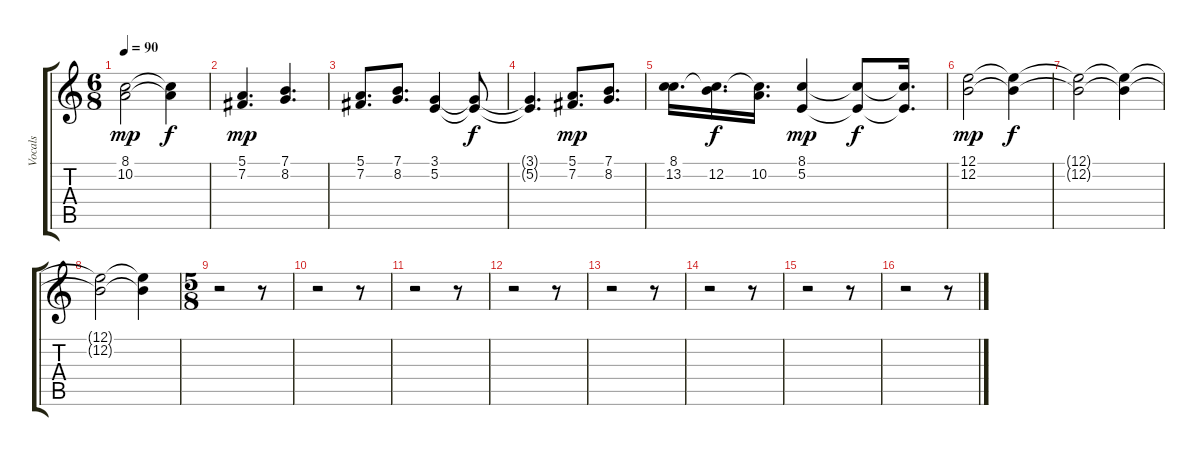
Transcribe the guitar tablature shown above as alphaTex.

\track ("Vocals" "Vocals") {instrument cello}
\staff {score tabs}
\tuning (E4 B3 G3 D3 A2 E2) {hide}
\ts (6 8)
\tempo 90
\clef g2
\ks c
(8.1 10.2).2{dy mp} (8.1{t} 10.2{t}).4{dy f} |
(5.1 7.2).4{d dy mp} (7.1 8.2).4{d} |
(5.1 7.2).8{d} (7.1 8.2).8{d} (3.1 5.2).4 (3.1{t} 5.2{t}).8{dy f} |
(3.1{t} 5.2{t}).4{d} (5.1 7.2).8{d dy mp} (7.1 8.2).8{d} |
(8.1 13.2).16{d} (8.1{t} 12.2).16{d dy f} (8.1{t} 10.2).16{d} (8.1 5.2).4{dy mp} (8.1{t} 5.2{t}).8{dy f} (8.1{t} 5.2{t}).16{d} |
(12.1 12.2).2{dy mp} (12.1{t} 12.2{t}).4{dy f} |
(12.1{t} 12.2{t}).2 (12.1{t} 12.2{t}).4 |
(12.1{t} 12.2{t}).2 (12.1{t} 12.2{t}).4 |
\ts (5 8)
r.2 r.8 |
r.2 r.8 |
r.2 r.8 |
r.2 r.8 |
r.2 r.8 |
r.2 r.8 |
r.2 r.8 |
r.2 r.8
